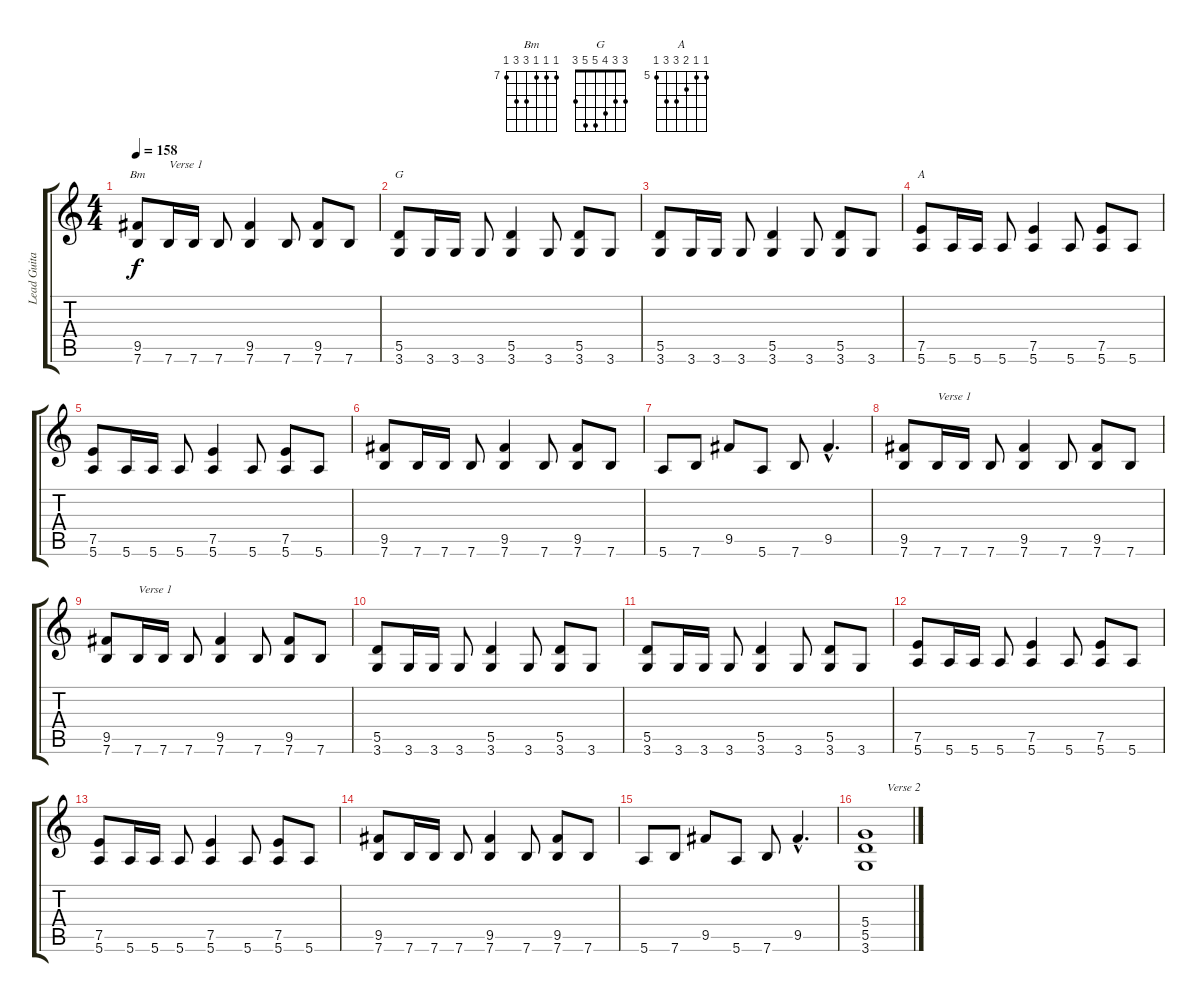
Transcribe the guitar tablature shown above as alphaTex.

\track ("Lead Guitar" "Lead Guita") {instrument distortionguitar}
\staff {score tabs}
\tuning (E4 B3 G3 D3 A2 E2) {hide}
\chord ("Bm" 7 7 7 9 9 7) {firstfret 7}
\chord ("G" 3 3 4 5 5 3)
\chord ("A" 5 5 6 7 7 5) {firstfret 5}
\ts (4 4)
\tempo 158
\clef g2
\ks c
(9.5 7.6).8{ch "Bm" dy f} 7.6.16{txt "Verse 1"} 7.6.16 7.6.8 (9.5 7.6).4 7.6.8 (9.5 7.6).8 7.6.8 |
(5.5 3.6).8{ch "G"} 3.6.16 3.6.16 3.6.8 (5.5 3.6).4 3.6.8 (5.5 3.6).8 3.6.8 |
(5.5 3.6).8 3.6.16 3.6.16 3.6.8 (5.5 3.6).4 3.6.8 (5.5 3.6).8 3.6.8 |
(7.5 5.6).8{ch "A"} 5.6.16 5.6.16 5.6.8 (7.5 5.6).4 5.6.8 (7.5 5.6).8 5.6.8 |
(7.5 5.6).8 5.6.16 5.6.16 5.6.8 (7.5 5.6).4 5.6.8 (7.5 5.6).8 5.6.8 |
(9.5 7.6).8 7.6.16 7.6.16 7.6.8 (9.5 7.6).4 7.6.8 (9.5 7.6).8 7.6.8 |
5.6.8 7.6.8 9.5.8 5.6.8 7.6.8 9.5{hac}.4{d} |
(9.5 7.6).8 7.6.16{txt "Verse 1"} 7.6.16 7.6.8 (9.5 7.6).4 7.6.8 (9.5 7.6).8 7.6.8 |
(9.5 7.6).8 7.6.16{txt "Verse 1"} 7.6.16 7.6.8 (9.5 7.6).4 7.6.8 (9.5 7.6).8 7.6.8 |
(5.5 3.6).8 3.6.16 3.6.16 3.6.8 (5.5 3.6).4 3.6.8 (5.5 3.6).8 3.6.8 |
(5.5 3.6).8 3.6.16 3.6.16 3.6.8 (5.5 3.6).4 3.6.8 (5.5 3.6).8 3.6.8 |
(7.5 5.6).8 5.6.16 5.6.16 5.6.8 (7.5 5.6).4 5.6.8 (7.5 5.6).8 5.6.8 |
(7.5 5.6).8 5.6.16 5.6.16 5.6.8 (7.5 5.6).4 5.6.8 (7.5 5.6).8 5.6.8 |
(9.5 7.6).8 7.6.16 7.6.16 7.6.8 (9.5 7.6).4 7.6.8 (9.5 7.6).8 7.6.8 |
5.6.8 7.6.8 9.5.8 5.6.8 7.6.8 9.5{hac}.4{d} |
(5.4 5.5 3.6).1{txt "       Verse 2"}
